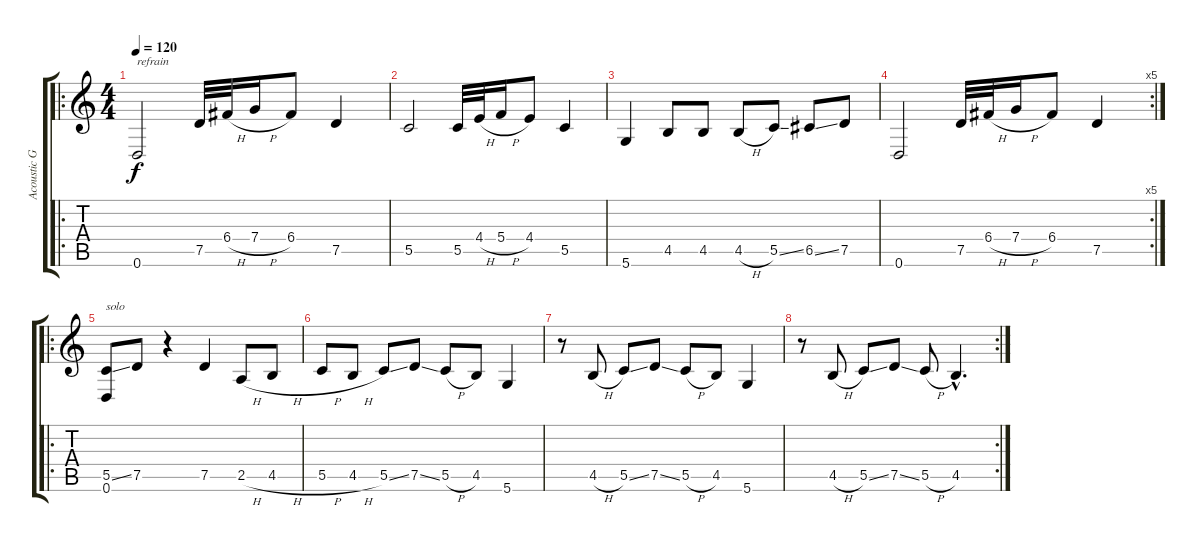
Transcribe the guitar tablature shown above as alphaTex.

\track ("Acoustic Guitar" "Acoustic G") {instrument acousticguitarnylon}
\staff {score tabs}
\tuning (D4 A3 F3 C3 G2 D2) {hide}
\ro
\ts (4 4)
\tempo 120
\clef g2
\ks c
0.6.2{txt "refrain" dy f} 7.5.32 6.4{h}.32 7.4{h}.16 6.4.8 7.5.4 |
5.5.2 5.5.32 4.4{h}.32 5.4{h}.16 4.4.8 5.5.4 |
5.6.4 4.5.8 4.5.8 4.5{h}.8 5.5{ss}.8 6.5{ss}.8 7.5.8 |
\rc 5
0.6.2 7.5.32 6.4{h}.32 7.4{h}.16 6.4.8 7.5.4 |
\ro
(5.5{ss} 0.6).8{txt "solo"} 7.5.8 r.4 7.5.4 2.5{h}.8 4.5{h}.8 |
5.5{h}.8 4.5{h}.8 5.5{ss}.8 7.5{ss}.8 5.5{h}.8 4.5.8 5.6.4 |
r.8 4.5{h}.8 5.5{ss}.8 7.5{ss}.8 5.5{h}.8 4.5.8 5.6.4 |
\rc 2
r.8 4.5{h}.8 5.5{ss}.8 7.5{ss}.8 5.5{h}.8 4.5{hac}.4{d}
